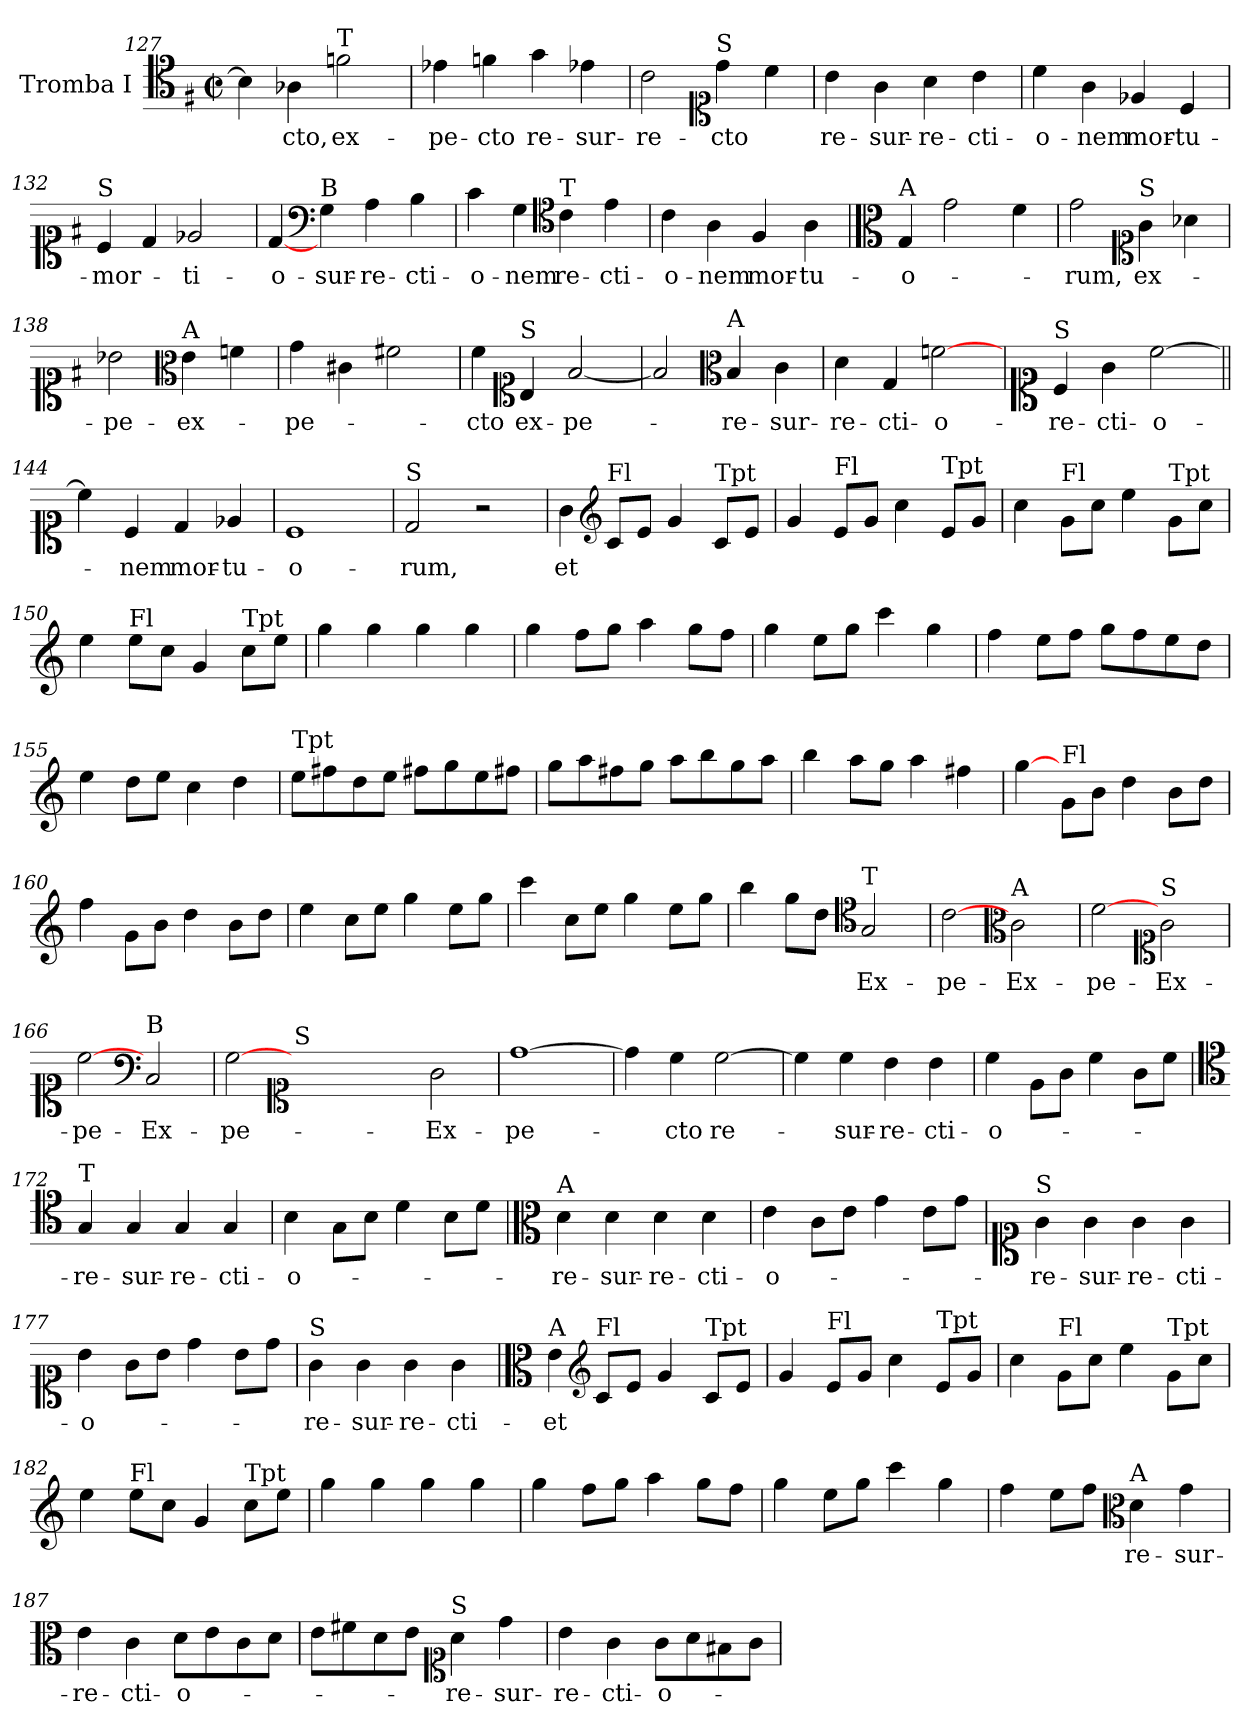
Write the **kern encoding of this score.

**kern	**text
*part1	*part1
*staff1	*staff1
*I"Tromba I	*
*I'Tr. I	*
*clefC4	*
*ITrd-1c-2	*
*k[f#c#g#]	*
*M2/2	*
*met(c|)	*
=127	=127
4c]	.
4B-X	-cto,
!LO:TX:a:t=T	!
2gn	ex-
=128	=128
4fn	-pe-
4gn	-cto
4a	re-
4fn	-sur-
=129	=129
2d	-re-
*clefC1	*
!LO:TX:a:t=S	!
4ee	-cto
4dd	.
=130	=130
4cc#	re-
4a	-sur-
4b	-re-
4cc#	-cti-
=131	=131
4dd	-o-
4a	-nem
4fn	mor-
4d	-tu-
=132	=132
!LO:TX:a:t=S	!
4d	mor-
4e	.
2fn	-ti-
=133	=133
[4e	-o-
*clefF4	*
!LO:TX:a:t=B	!
4A	-sur-
4B	-re-
4c#	-cti-
=134	=134
4d	-o-
4A	-nem
*clefC4	*
!LO:TX:a:t=T	!
4d	-re-
4f#	-cti-
=135	=135
4d	-o-
4B	-nem
4G#	mor-
4B	-tu-
=136	=136
*clefC3	*
!LO:TX:a:t=A	!
4A	-o-
2a	.
4g#	.
=137	=137
2a	-rum,
*clefC1	*
!LO:TX:a:t=S	!
4a	ex-
4b-X	.
=138	=138
2ccn	-pe-
*clefC3	*
!LO:TX:a:t=A	!
4f#	ex-
4gn	.
=139	=139
4a	-pe-
4d#X	.
2g#X	.
=140	=140
4g#	-cto
*clefC1	*
!LO:TX:a:t=S	!
4c#	ex-
[2g#	-pe-
=141	=141
2g#]	.
*clefC3	*
!LO:TX:a:t=A	!
4c#	re-
4d	-sur-
=142	=142
4e	-re-
4A	-cti-
[2gn	-o-
=143	=143
*clefC1	*
!LO:TX:a:t=S	!
4d	-re-
4a	-cti-
[2dd	-o-
=144||	=144||
*k[f#c#]	*
4dd]	.
4d	-nem
4e	mor-
4fn	-tu-
=145	=145
1d	-o-
=146	=146
!LO:TX:a:t=S	!
2e	-rum,
2r	.
=147	=147
*MM230	*
4a	et
*clefG2	*
!LO:TX:a:t=Fl	!
8d/L	.
8f#/J	.
4a	.
!LO:TX:a:t=Tpt	!
8d/L	.
8f#/J	.
=148	=148
4a	.
!LO:TX:a:t=Fl	!
8f#/L	.
8a/J	.
4dd	.
!LO:TX:a:t=Tpt	!
8f#/L	.
8a/J	.
=149	=149
4dd	.
!LO:TX:a:t=Fl	!
8a\L	.
8dd\J	.
4ff#	.
!LO:TX:a:t=Tpt	!
8a\L	.
8dd\J	.
=150	=150
4ff#	.
!LO:TX:a:t=Fl	!
8ff#\L	.
8dd\J	.
4a	.
!LO:TX:a:t=Tpt	!
8dd\L	.
8ff#\J	.
=151	=151
4aa	.
4aa	.
4aa	.
4aa	.
=152	=152
4aa	.
8gg\L	.
8aa\J	.
4bb	.
8aa\L	.
8gg\J	.
=153	=153
4aa	.
8ff#\L	.
8aa\J	.
4ddd	.
4aa	.
=154	=154
4gg	.
8ff#\L	.
8gg\J	.
8aa\L	.
8gg\	.
8ff#\	.
8ee\J	.
=155	=155
4ff#	.
8ee\L	.
8ff#\J	.
4dd	.
4ee	.
=156	=156
!LO:TX:a:t=Tpt	!
8ff#\L	.
8gg#X\	.
8ee\	.
8ff#\J	.
8gg#X\L	.
8aa\	.
8ff#\	.
8gg#X\J	.
=157	=157
8aa\L	.
8bb\	.
8gg#X\	.
8aa\J	.
8bb\L	.
8ccc#\	.
8aa\	.
8bb\J	.
=158	=158
4ccc#	.
8bb\L	.
8aa\J	.
4bb	.
4gg#X	.
=159	=159
[4aa	.
!LO:TX:a:t=Fl	!
8a\L	.
8cc#\J	.
4ee	.
8cc#\L	.
8ee\J	.
=160	=160
4gg	.
8a\L	.
8cc#\J	.
4ee	.
8cc#\L	.
8ee\J	.
=161	=161
4ff#	.
8dd\L	.
8ff#\J	.
4aa	.
8ff#\L	.
8aa\J	.
=162	=162
4ddd	.
8dd\L	.
8ff#\J	.
4aa	.
8ff#\L	.
8aa\J	.
=163	=163
4ccc#	.
8aa\L	.
8ee\J	.
*clefC4	*
!LO:TX:a:t=T	!
2A	Ex-
=164	=164
[2d	-pe-
*clefC3	*
!LO:TX:a:t=A	!
2d	Ex-
=165	=165
[2g	-pe-
*clefC1	*
!LO:TX:a:t=S	!
2a	Ex-
=166	=166
[2dd	-pe-
*clefF4	*
!LO:TX:a:t=B	!
2D	Ex-
=167	=167
*^	*
[2A	1ryy	-pe-
*clefC1	*	*
!LO:TX:a:t=S	!	!
1ryy	.	.
.	1ryy	.
2a	.	Ex-
*v	*v	*
=168	=168
[1ee	-pe-
=169	=169
4ee]	.
4dd	-cto
[2dd	re-
=170	=170
4dd]	.
4dd	-sur-
4cc#	-re-
4cc#	-cti-
=171	=171
4dd	-o-
8f#\L	.
8a\J	.
4dd	.
8a\L	.
8dd\J	.
=172	=172
*clefC4	*
!LO:TX:a:t=T	!
4A	re-
4A	-sur-
4A	-re-
4A	-cti-
=173	=173
4c#	-o-
8A\L	.
8c#\J	.
4e	.
8c#\L	.
8e\J	.
=174	=174
*clefC3	*
!LO:TX:a:t=A	!
4e	re-
4e	-sur-
4e	-re-
4e	-cti-
=175	=175
4f#	-o-
8d\L	.
8f#\J	.
4a	.
8f#\L	.
8a\J	.
=176	=176
*clefC1	*
!LO:TX:a:t=S	!
4a	re-
4a	-sur-
4a	-re-
4a	-cti-
=177	=177
4cc#	-o-
8a\L	.
8cc#\J	.
4ee	.
8cc#\L	.
8ee\J	.
=178	=178
!LO:TX:a:t=S	!
4a	re-
4a	-sur-
4a	-re-
4a	-cti-
=179	=179
*clefC3	*
!LO:TX:a:t=A	!
4f#	et
*clefG2	*
!LO:TX:a:t=Fl	!
8d/L	.
8f#/J	.
4a	.
!LO:TX:a:t=Tpt	!
8d/L	.
8f#/J	.
=180	=180
4a	.
!LO:TX:a:t=Fl	!
8f#/L	.
8a/J	.
4dd	.
!LO:TX:a:t=Tpt	!
8f#/L	.
8a/J	.
=181	=181
4dd	.
!LO:TX:a:t=Fl	!
8a\L	.
8dd\J	.
4ff#	.
!LO:TX:a:t=Tpt	!
8a\L	.
8dd\J	.
=182	=182
4ff#	.
!LO:TX:a:t=Fl	!
8ff#\L	.
8dd\J	.
4a	.
!LO:TX:a:t=Tpt	!
8dd\L	.
8ff#\J	.
=183	=183
4aa	.
4aa	.
4aa	.
4aa	.
=184	=184
4aa	.
8gg\L	.
8aa\J	.
4bb	.
8aa\L	.
8gg\J	.
=185	=185
4aa	.
8ff#\L	.
8aa\J	.
4ddd	.
4aa	.
=186	=186
4gg	.
8ff#\L	.
8gg\J	.
*clefC3	*
!LO:TX:a:t=A	!
4e	re-
4a	-sur-
=187	=187
4f#	-re-
4d	-cti-
8e\L	-o-
8f#\	.
8d\	.
8e\J	.
=188	=188
8f#\L	.
8g#X\	.
8e\	.
8f#\J	.
*clefC1	*
!LO:TX:a:t=S	!
4b	re-
4ee	-sur-
=189	=189
4cc#	-re-
4a	-cti-
8a\L	-o-
8b\	.
8g#X\	.
8a\J	.
=	=
*-	*-
